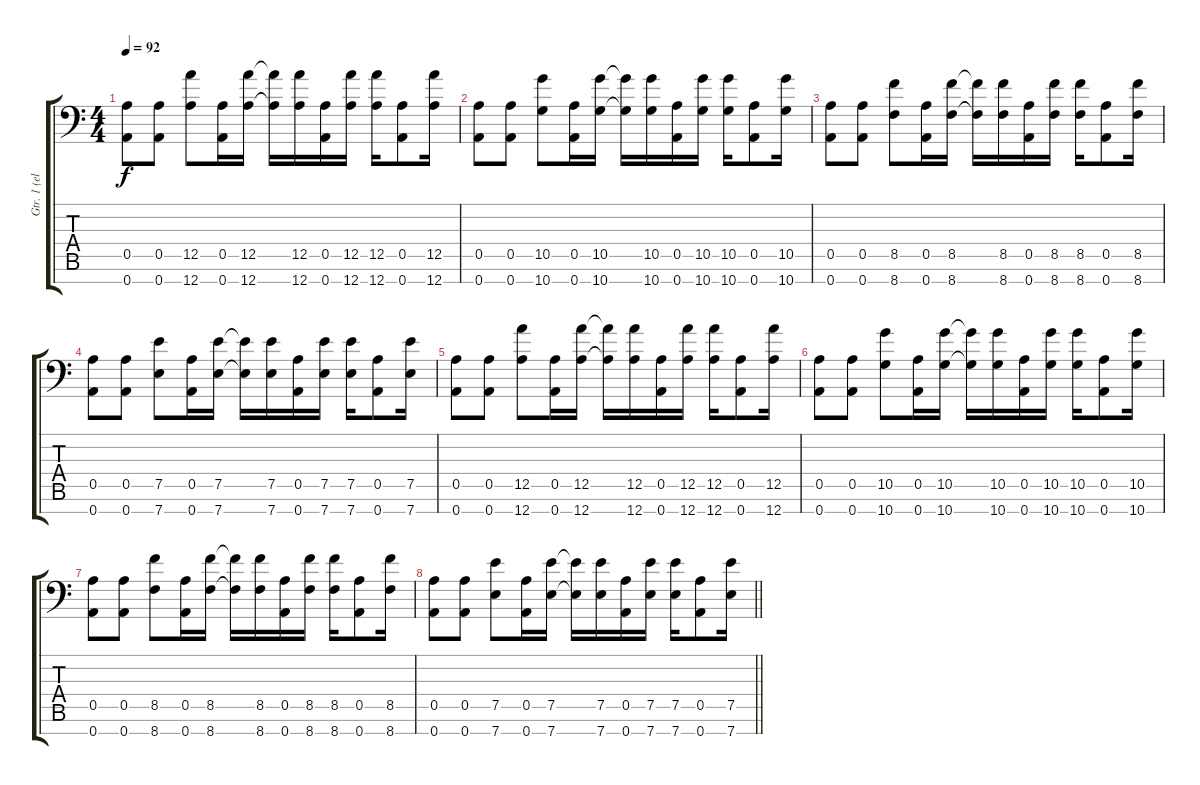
\track ("Gtr. 1 (elec.)" "Gtr. 1 (el") {instrument overdrivenguitar}
\staff {score tabs}
\tuning (E4 B3 G3 D3 A2 E2 A1) {hide}
\ts (4 4)
\section ("" "")
\tempo 92
\clef f4
\ks c
(0.5 0.7).8{dy f} (0.5 0.7).8 (12.5 12.7).8 (0.5 0.7).16 (12.5 12.7).16 (12.5{t} 12.7{t}).16 (12.5 12.7).16 (0.5 0.7).16 (12.5 12.7).16 (12.5 12.7).16 (0.5 0.7).8 (12.5 12.7).16 |
(0.5 0.7).8 (0.5 0.7).8 (10.5 10.7).8 (0.5 0.7).16 (10.5 10.7).16 (10.5{t} 10.7{t}).16 (10.5 10.7).16 (0.5 0.7).16 (10.5 10.7).16 (10.5 10.7).16 (0.5 0.7).8 (10.5 10.7).16 |
(0.5 0.7).8 (0.5 0.7).8 (8.5 8.7).8 (0.5 0.7).16 (8.5 8.7).16 (8.5{t} 8.7{t}).16 (8.5 8.7).16 (0.5 0.7).16 (8.5 8.7).16 (8.5 8.7).16 (0.5 0.7).8 (8.5 8.7).16 |
(0.5 0.7).8 (0.5 0.7).8 (7.5 7.7).8 (0.5 0.7).16 (7.5 7.7).16 (7.5{t} 7.7{t}).16 (7.5 7.7).16 (0.5 0.7).16 (7.5 7.7).16 (7.5 7.7).16 (0.5 0.7).8 (7.5 7.7).16 |
(0.5 0.7).8 (0.5 0.7).8 (12.5 12.7).8 (0.5 0.7).16 (12.5 12.7).16 (12.5{t} 12.7{t}).16 (12.5 12.7).16 (0.5 0.7).16 (12.5 12.7).16 (12.5 12.7).16 (0.5 0.7).8 (12.5 12.7).16 |
(0.5 0.7).8 (0.5 0.7).8 (10.5 10.7).8 (0.5 0.7).16 (10.5 10.7).16 (10.5{t} 10.7{t}).16 (10.5 10.7).16 (0.5 0.7).16 (10.5 10.7).16 (10.5 10.7).16 (0.5 0.7).8 (10.5 10.7).16 |
(0.5 0.7).8 (0.5 0.7).8 (8.5 8.7).8 (0.5 0.7).16 (8.5 8.7).16 (8.5{t} 8.7{t}).16 (8.5 8.7).16 (0.5 0.7).16 (8.5 8.7).16 (8.5 8.7).16 (0.5 0.7).8 (8.5 8.7).16 |
\barLineRight lightlight
(0.5 0.7).8 (0.5 0.7).8 (7.5 7.7).8 (0.5 0.7).16 (7.5 7.7).16 (7.5{t} 7.7{t}).16 (7.5 7.7).16 (0.5 0.7).16 (7.5 7.7).16 (7.5 7.7).16 (0.5 0.7).8 (7.5 7.7).16
